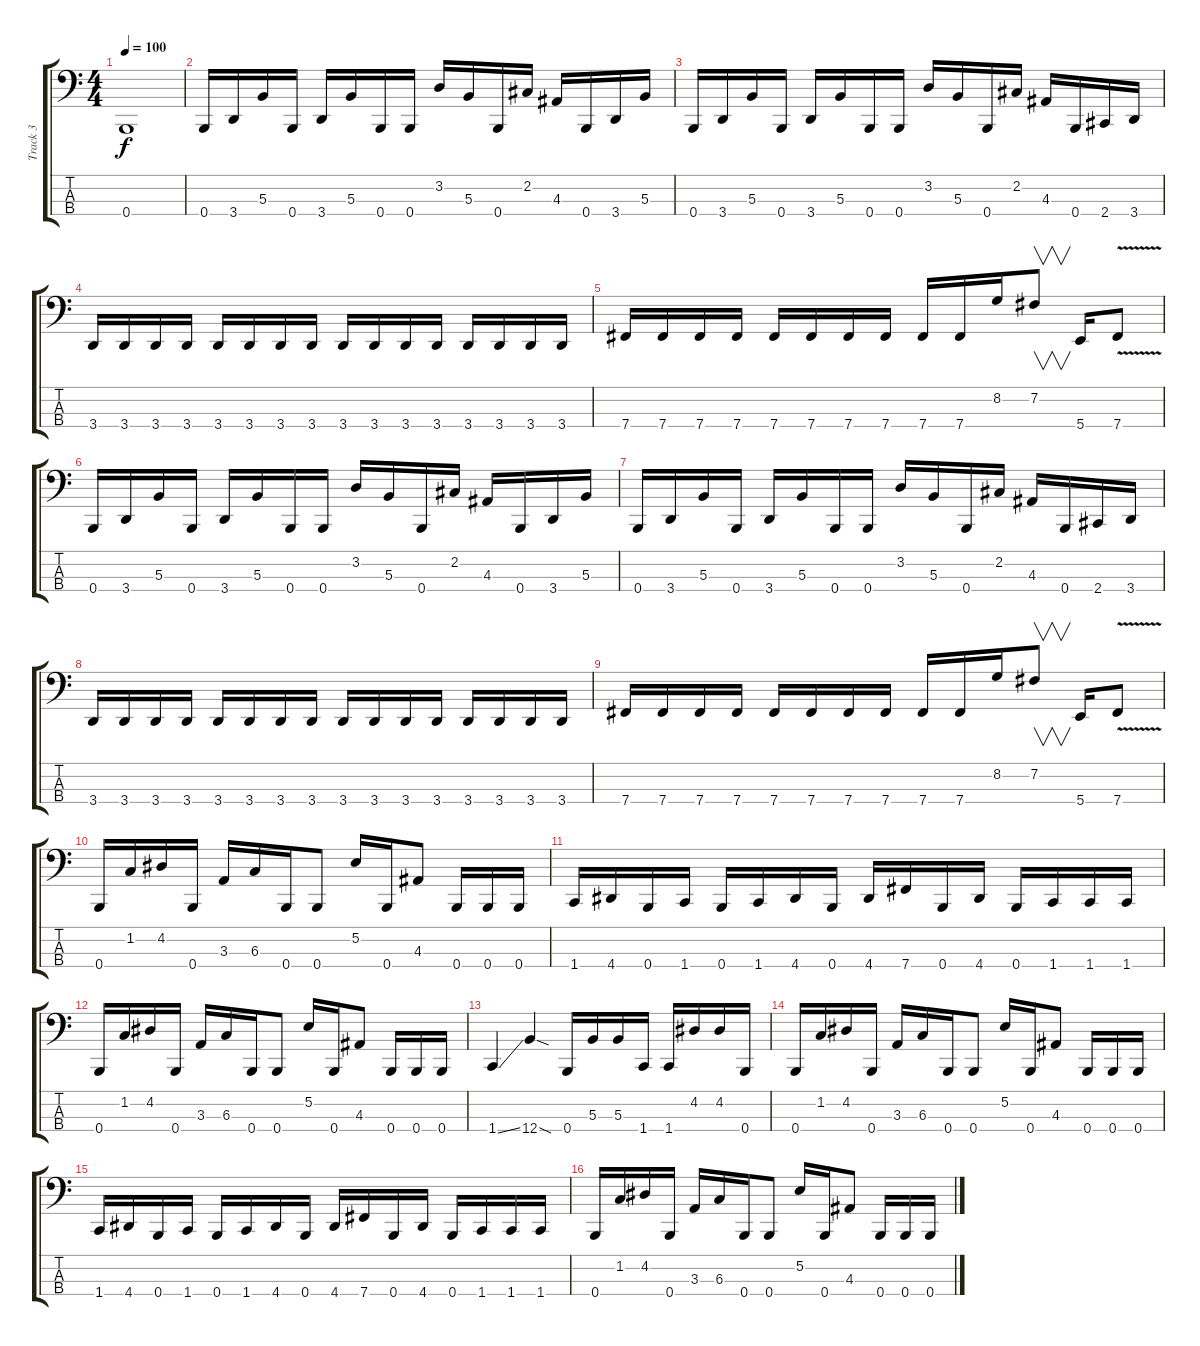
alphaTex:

\track ("Track 3" "Track 3") {instrument electricbassfinger}
\staff {score tabs}
\tuning (E2 B1 Gb1 B0) {hide}
\ts (4 4)
\tempo 100
\clef f4
\ks c
0.4.1{dy f} |
0.4.16 3.4.16 5.3.16 0.4.16 3.4.16 5.3.16 0.4.16 0.4.16 3.2.16 5.3.16 0.4.16 2.2.16 4.3.16 0.4.16 3.4.16 5.3.16 |
0.4.16 3.4.16 5.3.16 0.4.16 3.4.16 5.3.16 0.4.16 0.4.16 3.2.16 5.3.16 0.4.16 2.2.16 4.3.16 0.4.16 2.4.16 3.4.16 |
3.4.16 3.4.16 3.4.16 3.4.16 3.4.16 3.4.16 3.4.16 3.4.16 3.4.16 3.4.16 3.4.16 3.4.16 3.4.16 3.4.16 3.4.16 3.4.16 |
7.4.16 7.4.16 7.4.16 7.4.16 7.4.16 7.4.16 7.4.16 7.4.16 7.4.16 7.4.16 8.2.16 7.2.8{v} 5.4.16 7.4{v}.8 |
0.4.16 3.4.16 5.3.16 0.4.16 3.4.16 5.3.16 0.4.16 0.4.16 3.2.16 5.3.16 0.4.16 2.2.16 4.3.16 0.4.16 3.4.16 5.3.16 |
0.4.16 3.4.16 5.3.16 0.4.16 3.4.16 5.3.16 0.4.16 0.4.16 3.2.16 5.3.16 0.4.16 2.2.16 4.3.16 0.4.16 2.4.16 3.4.16 |
3.4.16 3.4.16 3.4.16 3.4.16 3.4.16 3.4.16 3.4.16 3.4.16 3.4.16 3.4.16 3.4.16 3.4.16 3.4.16 3.4.16 3.4.16 3.4.16 |
7.4.16 7.4.16 7.4.16 7.4.16 7.4.16 7.4.16 7.4.16 7.4.16 7.4.16 7.4.16 8.2.16 7.2.8{v} 5.4.16 7.4{v}.8 |
0.4.16 1.2.16 4.2.16 0.4.16 3.3.16 6.3.16 0.4.16 0.4.8 5.2.16 0.4.16 4.3.8 0.4.16 0.4.16 0.4.16 |
1.4.16 4.4.16 0.4.16 1.4.16 0.4.16 1.4.16 4.4.16 0.4.16 4.4.16 7.4.16 0.4.16 4.4.16 0.4.16 1.4.16 1.4.16 1.4.16 |
0.4.16 1.2.16 4.2.16 0.4.16 3.3.16 6.3.16 0.4.16 0.4.8 5.2.16 0.4.16 4.3.8 0.4.16 0.4.16 0.4.16 |
1.4{ss}.4 12.4{sod}.4 0.4.16 5.3.16 5.3.16 1.4.16 1.4.16 4.2.16 4.2.16 0.4.16 |
0.4.16 1.2.16 4.2.16 0.4.16 3.3.16 6.3.16 0.4.16 0.4.8 5.2.16 0.4.16 4.3.8 0.4.16 0.4.16 0.4.16 |
1.4.16 4.4.16 0.4.16 1.4.16 0.4.16 1.4.16 4.4.16 0.4.16 4.4.16 7.4.16 0.4.16 4.4.16 0.4.16 1.4.16 1.4.16 1.4.16 |
0.4.16 1.2.16 4.2.16 0.4.16 3.3.16 6.3.16 0.4.16 0.4.8 5.2.16 0.4.16 4.3.8 0.4.16 0.4.16 0.4.16
